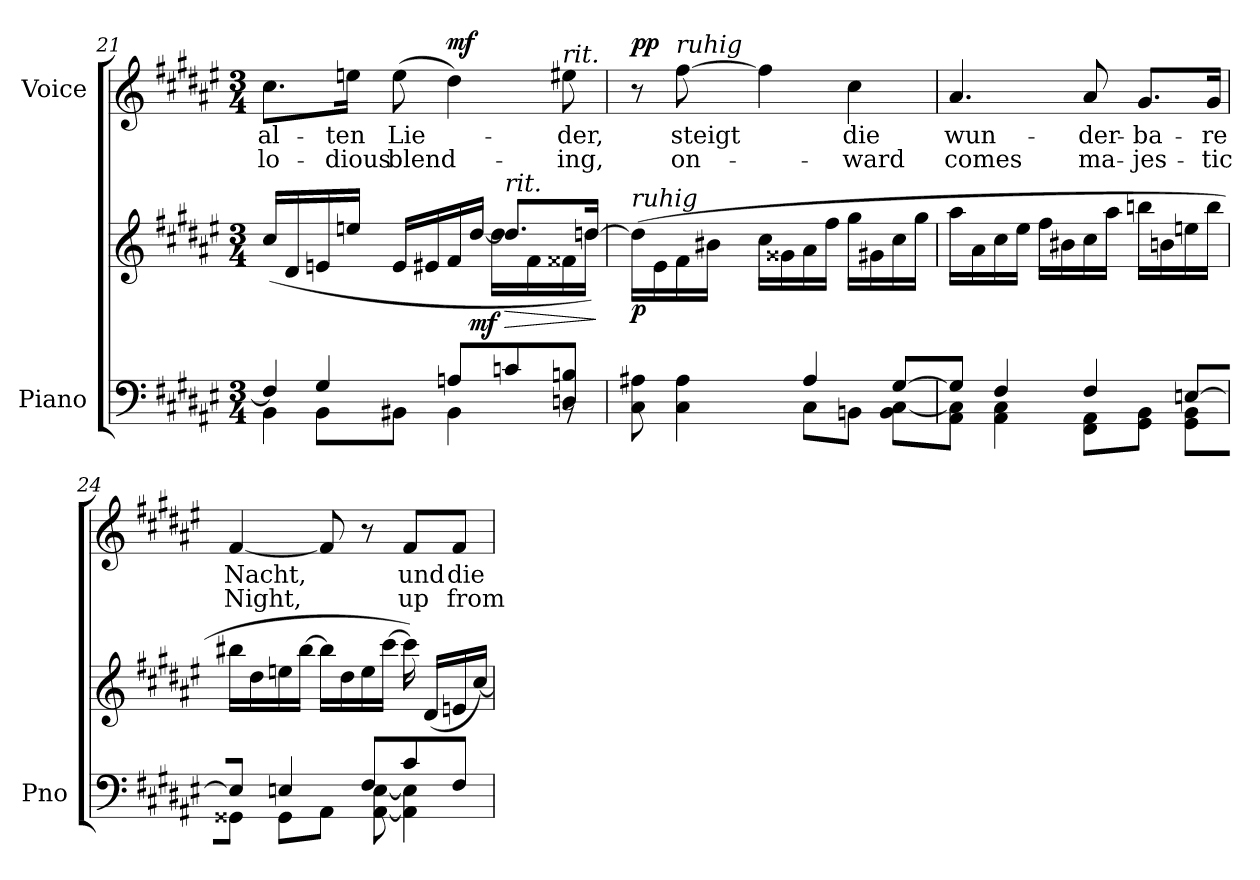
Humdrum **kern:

**kern	**kern	**dynam	**kern	**text	**text	**dynam
*part2	*part2	*part2	*part1	*part1	*part1	*part1
*staff3	*staff2	*staff2/3	*staff1	*staff1	*staff1	*staff1
*I"Piano	*	*	*I"Voice	*	*	*
*I'Pno	*	*	*	*	*	*
*clefF4	*clefG2	*	*clefG2	*	*	*
*k[f#c#g#d#a#e#]	*k[f#c#g#d#a#e#]	*	*k[f#c#g#d#a#e#]	*	*	*
*M3/4	*M3/4	*	*M3/4	*	*	*
=21	=21	=21	=21	=21	=21	=21
*^	*^	*	*	*	*	*
!	!	!	!	!	!	!LO:LY:b	!LO:LY:b	!
8F##/J]	8BB\J	(>16cc#/LL	4ryy	.	8.cc#\L	-al-	-lo-	.
.	.	16d#/	.	.	.	.	.	.
4G#/	8BB\L	16en/	.	.	.	.	.	.
!	!	!	!	!	!	!LO:LY:b	!LO:LY:b	!
.	.	16een/JJ	.	.	16een\Jk	-ten	-dious	.
!	!	!	!	!	!	!LO:LY:b	!LO:LY:b	!
.	8BB#X\J	16e/LL	4ryy	.	(>8ee\	Lie-	blend-	.
.	.	16e#X/	.	.	.	.	.	.
!	!	!	!	!	!	!	!	!LO:DY:a
8An/L	4BB#\	16f#/	.	.	4dd#\)	.	.	mf
!	!	!	!	!LO:DY:b	!	!	!	!
.	.	[16dd#/JJ	.	mf	.	.	.	.
!	!	!LO:TX:a:i:t=rit.	!	!	!	!	!	!
!	!	!	!	!LO:HP:b	!	!	!	!
8cn/	.	8.dd#/L]	16dd#\LL	>	.	.	.	.
.	.	.	16f#\	.	.	.	.	.
!	!	!	!	!	!LO:TX:a:i:t=rit.	!	!	!
!	!	!	!	!	!	!LO:LY:b	!LO:LY:b	!
8Dn/ 8Bn/J	8rBB	.	16f##X\	.	8ee#X\	-der,	-ing,	.
.	.	[16ddn/Jk)	16dd\JJ	.	.	.	.	.
*v	*v	*	*	*	*	*	*	*
*	*v	*v	*	*	*	*	*
.	.	]	.	.	.	.
!!LO:PB:g=z
=22	=22	=22	=22	=22	=22	=22
*^	*	*	*	*	*	*
!	!	!LO:TX:a:i:t=ruhig	!	!	!	!	!
!	!	!	!LO:DY:b	!	!	!	!LO:DY:a
4.ryy	8C#\ 8A#X\	(>16ddn\LL]	p	8r	.	.	pp
.	.	16e#\	.	.	.	.	.
!	!	!	!	!LO:TX:a:i:t=ruhig	!	!	!
!	!	!	!	!	!LO:LY:b	!LO:LY:b	!
.	4C#\ 4A#\	16f#\	.	[8ff#\	steigt	on-	.
.	.	16b#X\JJ	.	.	.	.	.
.	.	16cc#\LL	.	4ff#\]	.	.	.
.	.	16g##X\	.	.	.	.	.
4A#/	8C#\L	16a#\	.	.	.	.	.
.	.	16ff#\JJ	.	.	.	.	.
!	!	!	!	!	!LO:LY:b	!LO:LY:b	!
.	8BBn\J	16gg#\LL	.	4cc#\	die	-ward	.
.	.	16g#X\	.	.	.	.	.
[8G#/L	8BB\ [8C#\L	16cc#\	.	.	.	.	.
.	.	16gg#\JJ	.	.	.	.	.
=23	=23	=23	=23	=23	=23	=23	=23
!	!	!	!	!	!LO:LY:b	!LO:LY:b	!
8G#/J]	8AA#\ 8C#\]J	16aa#\LL	.	4.a#/	wun-	comes	.
.	.	16a#\	.	.	.	.	.
4F#/	4AA#\ 4C#\	16cc#\	.	.	.	.	.
.	.	16ee#\JJ	.	.	.	.	.
.	.	16ff#\LL	.	.	.	.	.
.	.	16b#X\	.	.	.	.	.
!	!	!	!	!	!LO:LY:b	!LO:LY:b	!
4F#/	8FF#\ 8AA#\L	16cc#\	.	8a#/	-der-	ma-	.
.	.	16aa#\JJ	.	.	.	.	.
!	!	!	!	!	!LO:LY:b	!LO:LY:b	!
.	8GG#\ 8BB\J	16bbn\LL	.	8.g#/L	-ba-	-jes-	.
.	.	16bn\	.	.	.	.	.
[8En/L	8GG#\ 8BB\L	16een\	.	.	.	.	.
!	!	!	!	!	!LO:LY:b	!LO:LY:b	!
.	.	16bb\JJ	.	16g#/Jk	-re	-tic	.
=24	=24	=24	=24	=24	=24	=24	=24
!	!	!	!	!	!LO:LY:b	!LO:LY:b	!
8E/J]	8GG##X\J	16bb#X\LL	.	[4f#/	Nacht,	Night,	.
.	.	16dd#\	.	.	.	.	.
4En/	8GG##\L	16een\	.	.	.	.	.
.	.	[16bb#\JJ	.	.	.	.	.
.	8AA#\J	16bb#\LL]	.	8f#/]	.	.	.
.	.	16dd#\	.	.	.	.	.
8F#/L	[8AA#\ [8E\	16ee\	.	8r	.	.	.
.	.	[16ccc#\JJ	.	.	.	.	.
!	!	!	!	!	!LO:LY:b	!LO:LY:b	!
8c#/	4AA#\] 4E\]	16ccc#\])	.	8f#/L	und	up	.
.	.	(<16d#/LL	.	.	.	.	.
!	!	!	!	!	!LO:LY:b	!LO:LY:b	!
8F#/J	.	16en/	.	8f#/J	die	from	.
.	.	[16cc#/JJ)	.	.	.	.	.
*v	*v	*	*	*	*	*	*
=	=	=	=	=	=	=
*-	*-	*-	*-	*-	*-	*-
